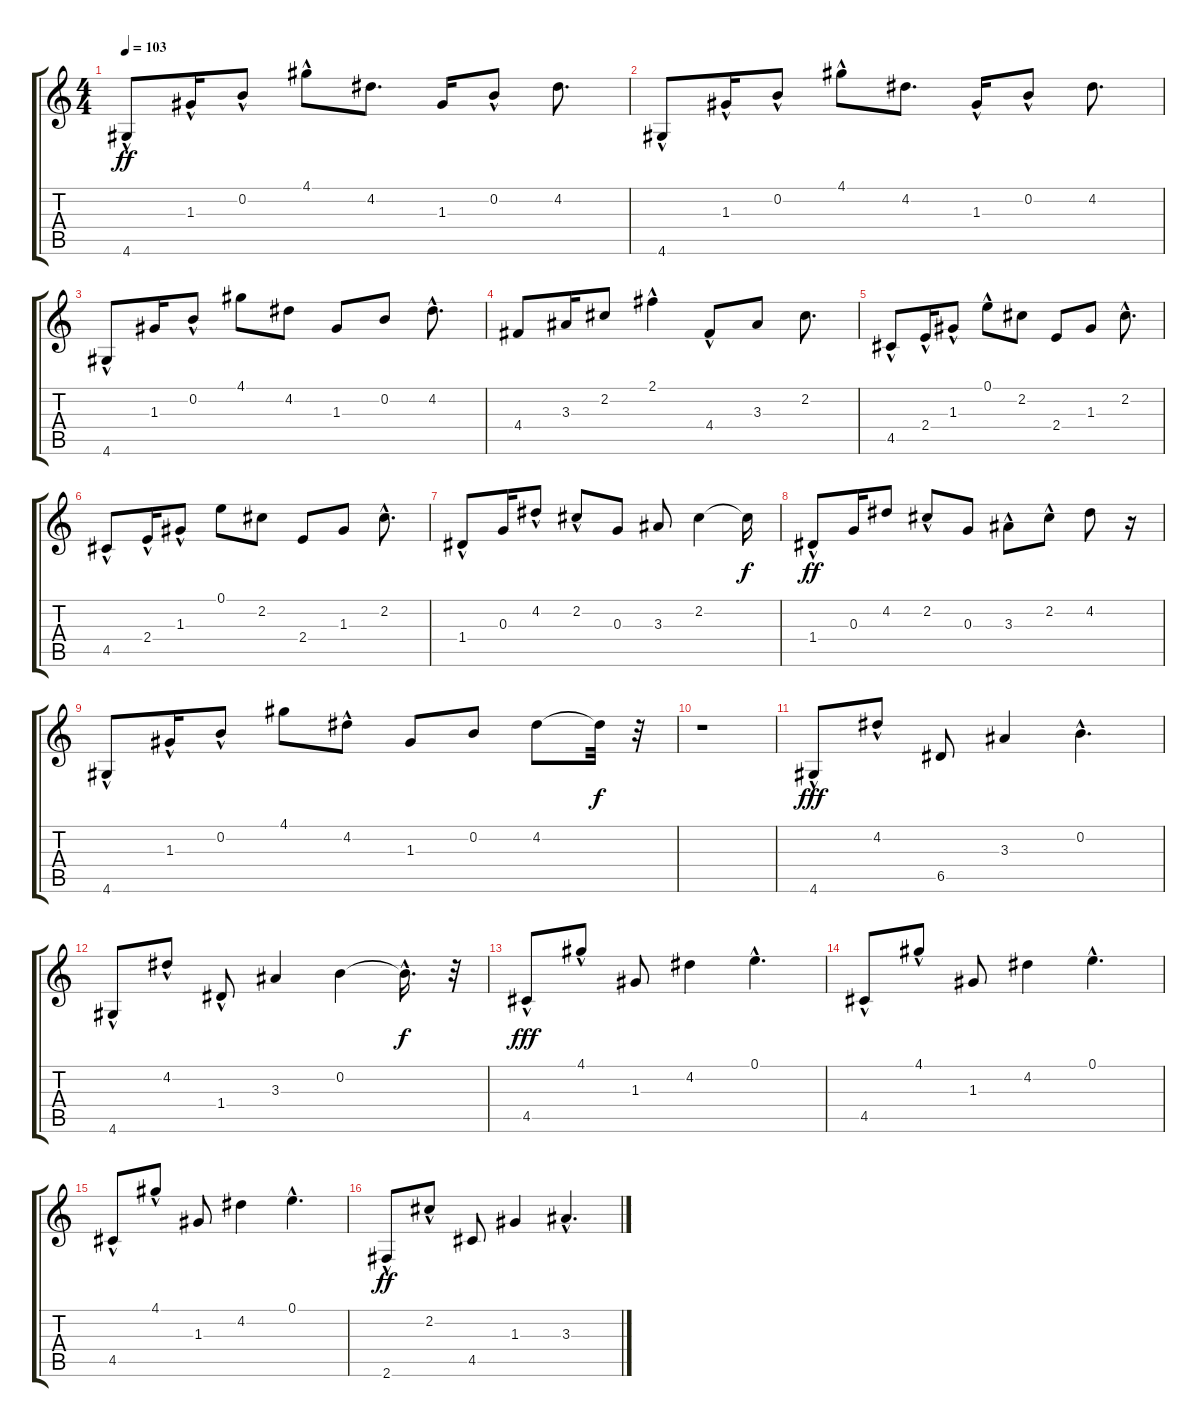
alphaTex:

\track "" {instrument acousticguitarsteel}
\staff {score tabs}
\tuning (E4 B3 G3 D3 A2 E2) {hide}
\ts (4 4)
\tempo 103
\clef g2
\ks c
4.6{hac}.8{dy ff} 1.3{hac}.16 0.2{hac}.8 4.1{hac}.8 4.2.8{d} 1.3.16 0.2{hac}.8 4.2.8{d} |
4.6{hac}.8 1.3{hac}.16 0.2{hac}.8 4.1{hac}.8 4.2.8{d} 1.3{hac}.16 0.2{hac}.8 4.2.8{d} |
4.6{hac}.8 1.3.16 0.2{hac}.8 4.1.8 4.2.8 1.3.8 0.2.8 4.2{hac}.8{d} |
4.4.8 3.3.16 2.2.8 2.1{hac}.4 4.4{hac}.8 3.3.8 2.2.8{d} |
4.5{hac}.8 2.4{hac}.16 1.3{hac}.8 0.1{hac}.8 2.2.8 2.4.8 1.3.8 2.2{hac}.8{d} |
4.5{hac}.8 2.4{hac}.16 1.3{hac}.8 0.1.8 2.2.8 2.4.8 1.3.8 2.2{hac}.8{d} |
1.4{hac}.8 0.3.16 4.2{hac}.8 2.2{hac}.8 0.3.8 3.3.8 2.2.4 2.2{t}.16{dy f} |
1.4{hac}.8{dy ff} 0.3.16 4.2.8 2.2{hac}.8 0.3.8 3.3{hac}.8 2.2{hac}.8 4.2.8 r.16 |
4.6{hac}.8 1.3{hac}.16 0.2{hac}.8 4.1.8 4.2{hac}.8 1.3.8 0.2.8 4.2.8 4.2{t}.32{dy f} r.32 |
r.1 |
4.6{hac}.8{dy fff} 4.2{hac}.8 6.5.8 3.3.4 0.2{hac}.4{d} |
4.6{hac}.8 4.2{hac}.8 1.4{hac}.8 3.3.4 0.2.4 0.2{hac t}.16{d dy f} r.32 |
4.5{hac}.8{dy fff} 4.1{hac}.8 1.3.8 4.2.4 0.1{hac}.4{d} |
4.5{hac}.8 4.1{hac}.8 1.3.8 4.2.4 0.1{hac}.4{d} |
4.5{hac}.8 4.1{hac}.8 1.3.8 4.2.4 0.1{hac}.4{d} |
2.6{hac}.8{dy ff} 2.2{hac}.8 4.5.8 1.3.4 3.3{hac}.4{d}
